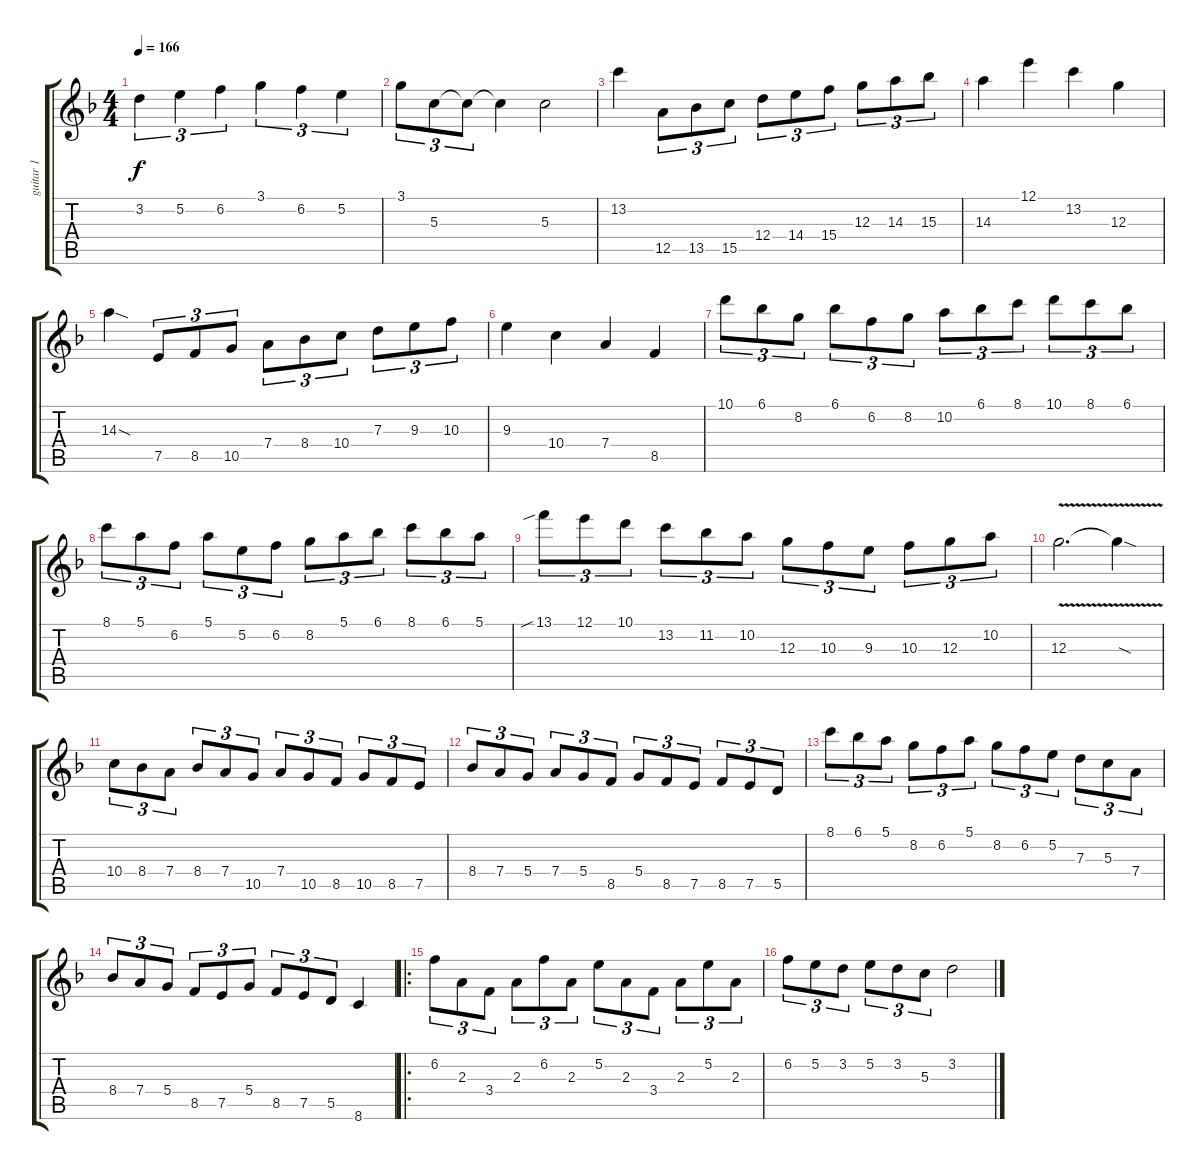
\track ("guitar 1" "guitar 1") {instrument overdrivenguitar}
\staff {score tabs}
\tuning (E4 B3 G3 D3 A2 E2) {hide}
\ts (4 4)
\tempo 166
\clef g2
\ks dminor
3.2.4{tu (3 2) dy f} 5.2.4{tu (3 2)} 6.2.4{tu (3 2)} 3.1.4{tu (3 2)} 6.2.4{tu (3 2)} 5.2.4{tu (3 2)} |
3.1.8{tu (3 2)} 5.3.8{tu (3 2)} 5.3{t}.8{tu (3 2)} 5.3{t}.4 5.3.2 |
13.2.4 12.5.8{tu (3 2)} 13.5.8{tu (3 2)} 15.5.8{tu (3 2)} 12.4.8{tu (3 2)} 14.4.8{tu (3 2)} 15.4.8{tu (3 2)} 12.3.8{tu (3 2)} 14.3.8{tu (3 2)} 15.3.8{tu (3 2)} |
14.3.4 12.1.4 13.2.4 12.3.4 |
14.3{sod}.4 7.5.8{tu (3 2)} 8.5.8{tu (3 2)} 10.5.8{tu (3 2)} 7.4.8{tu (3 2)} 8.4.8{tu (3 2)} 10.4.8{tu (3 2)} 7.3.8{tu (3 2)} 9.3.8{tu (3 2)} 10.3.8{tu (3 2)} |
9.3.4 10.4.4 7.4.4 8.5.4 |
10.1.8{tu (3 2)} 6.1.8{tu (3 2)} 8.2.8{tu (3 2)} 6.1.8{tu (3 2)} 6.2.8{tu (3 2)} 8.2.8{tu (3 2)} 10.2.8{tu (3 2)} 6.1.8{tu (3 2)} 8.1.8{tu (3 2)} 10.1.8{tu (3 2)} 8.1.8{tu (3 2)} 6.1.8{tu (3 2)} |
8.1.8{tu (3 2)} 5.1.8{tu (3 2)} 6.2.8{tu (3 2)} 5.1.8{tu (3 2)} 5.2.8{tu (3 2)} 6.2.8{tu (3 2)} 8.2.8{tu (3 2)} 5.1.8{tu (3 2)} 6.1.8{tu (3 2)} 8.1.8{tu (3 2)} 6.1.8{tu (3 2)} 5.1.8{tu (3 2)} |
13.1{sib}.8{tu (3 2)} 12.1.8{tu (3 2)} 10.1.8{tu (3 2)} 13.2.8{tu (3 2)} 11.2.8{tu (3 2)} 10.2.8{tu (3 2)} 12.3.8{tu (3 2)} 10.3.8{tu (3 2)} 9.3.8{tu (3 2)} 10.3.8{tu (3 2)} 12.3.8{tu (3 2)} 10.2.8{tu (3 2)} |
12.3{v}.2{d} 12.3{sod t}.4 |
10.4.8{tu (3 2) balance 0 instrument overdrivenguitar} 8.4.8{tu (3 2)} 7.4.8{tu (3 2)} 8.4.8{tu (3 2)} 7.4.8{tu (3 2)} 10.5.8{tu (3 2)} 7.4.8{tu (3 2)} 10.5.8{tu (3 2)} 8.5.8{tu (3 2)} 10.5.8{tu (3 2)} 8.5.8{tu (3 2)} 7.5.8{tu (3 2)} |
8.4.8{tu (3 2)} 7.4.8{tu (3 2)} 5.4.8{tu (3 2)} 7.4.8{tu (3 2)} 5.4.8{tu (3 2)} 8.5.8{tu (3 2)} 5.4.8{tu (3 2)} 8.5.8{tu (3 2)} 7.5.8{tu (3 2)} 8.5.8{tu (3 2)} 7.5.8{tu (3 2)} 5.5.8{tu (3 2)} |
8.1.8{tu (3 2) balance 8} 6.1.8{tu (3 2)} 5.1.8{tu (3 2)} 8.2.8{tu (3 2)} 6.2.8{tu (3 2)} 5.1.8{tu (3 2)} 8.2.8{tu (3 2)} 6.2.8{tu (3 2)} 5.2.8{tu (3 2)} 7.3.8{tu (3 2)} 5.3.8{tu (3 2)} 7.4.8{tu (3 2)} |
8.4.8{tu (3 2)} 7.4.8{tu (3 2)} 5.4.8{tu (3 2)} 8.5.8{tu (3 2)} 7.5.8{tu (3 2)} 5.4.8{tu (3 2)} 8.5.8{tu (3 2)} 7.5.8{tu (3 2)} 5.5.8{tu (3 2)} 8.6.4 |
\ro
6.2.8{tu (3 2) balance 8} 2.3.8{tu (3 2)} 3.4.8{tu (3 2)} 2.3.8{tu (3 2)} 6.2.8{tu (3 2)} 2.3.8{tu (3 2)} 5.2.8{tu (3 2)} 2.3.8{tu (3 2)} 3.4.8{tu (3 2)} 2.3.8{tu (3 2)} 5.2.8{tu (3 2)} 2.3.8{tu (3 2)} |
6.2.8{tu (3 2)} 5.2.8{tu (3 2)} 3.2.8{tu (3 2)} 5.2.8{tu (3 2)} 3.2.8{tu (3 2)} 5.3.8{tu (3 2)} 3.2.2
